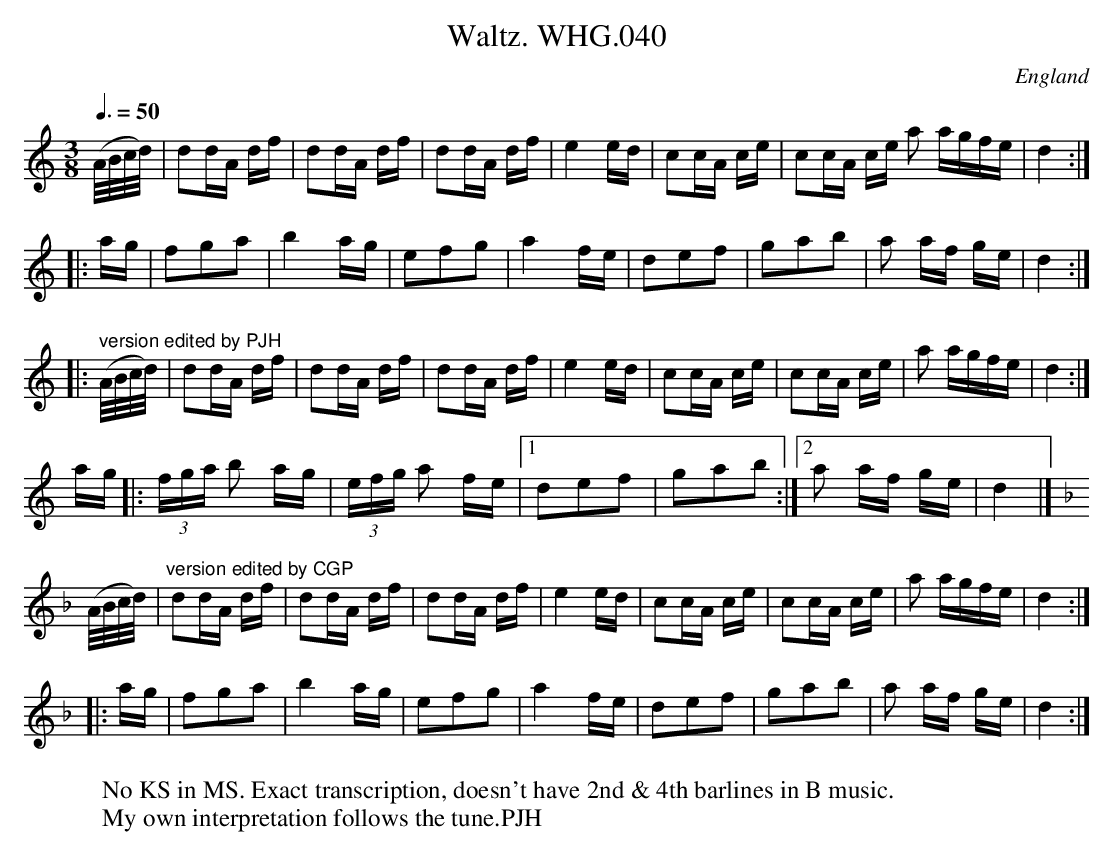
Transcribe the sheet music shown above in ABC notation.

X:1
T:Waltz. WHG.040
O:England
W:No KS in MS. Exact transcription, doesn't have 2nd & 4th barlines in B music.
W:My own interpretation follows the tune.PJH
M:3/8
L:1/16
Q:3/8=50
K:C
(A/B/c/d/)|d2dA df|d2dA df|\
d2dA df|e4 ed| c2cA ce|\
c2cA ce a2 agfe|d4:|
|:ag|f2g2a2| b4 ag|e2f2g2| a4 fe|\
d2e2f2|g2a2b2|a2 af ge|d4:|
|:" version edited by PJH"(A/B/c/d/)|d2dA df|d2dA df|\
d2dA df|e4 ed|\
c2cA ce|c2cA ce|a2 agfe|d4:|
ag|:(3fga b2 ag|(3efg a2 fe|1\
d2e2f2|g2a2b2:|2a2 af ge|d4|]
K:F
(A/B/c/d/)|"^version edited by CGP"d2dA df|d2dA df|\
d2dA df|e4 ed| c2cA ce|\
c2cA ce| a2 agfe|d4:|
|:ag|f2g2a2| b4 ag|e2f2g2| a4 fe|\
d2e2f2|g2a2b2|a2 af ge|d4:|
